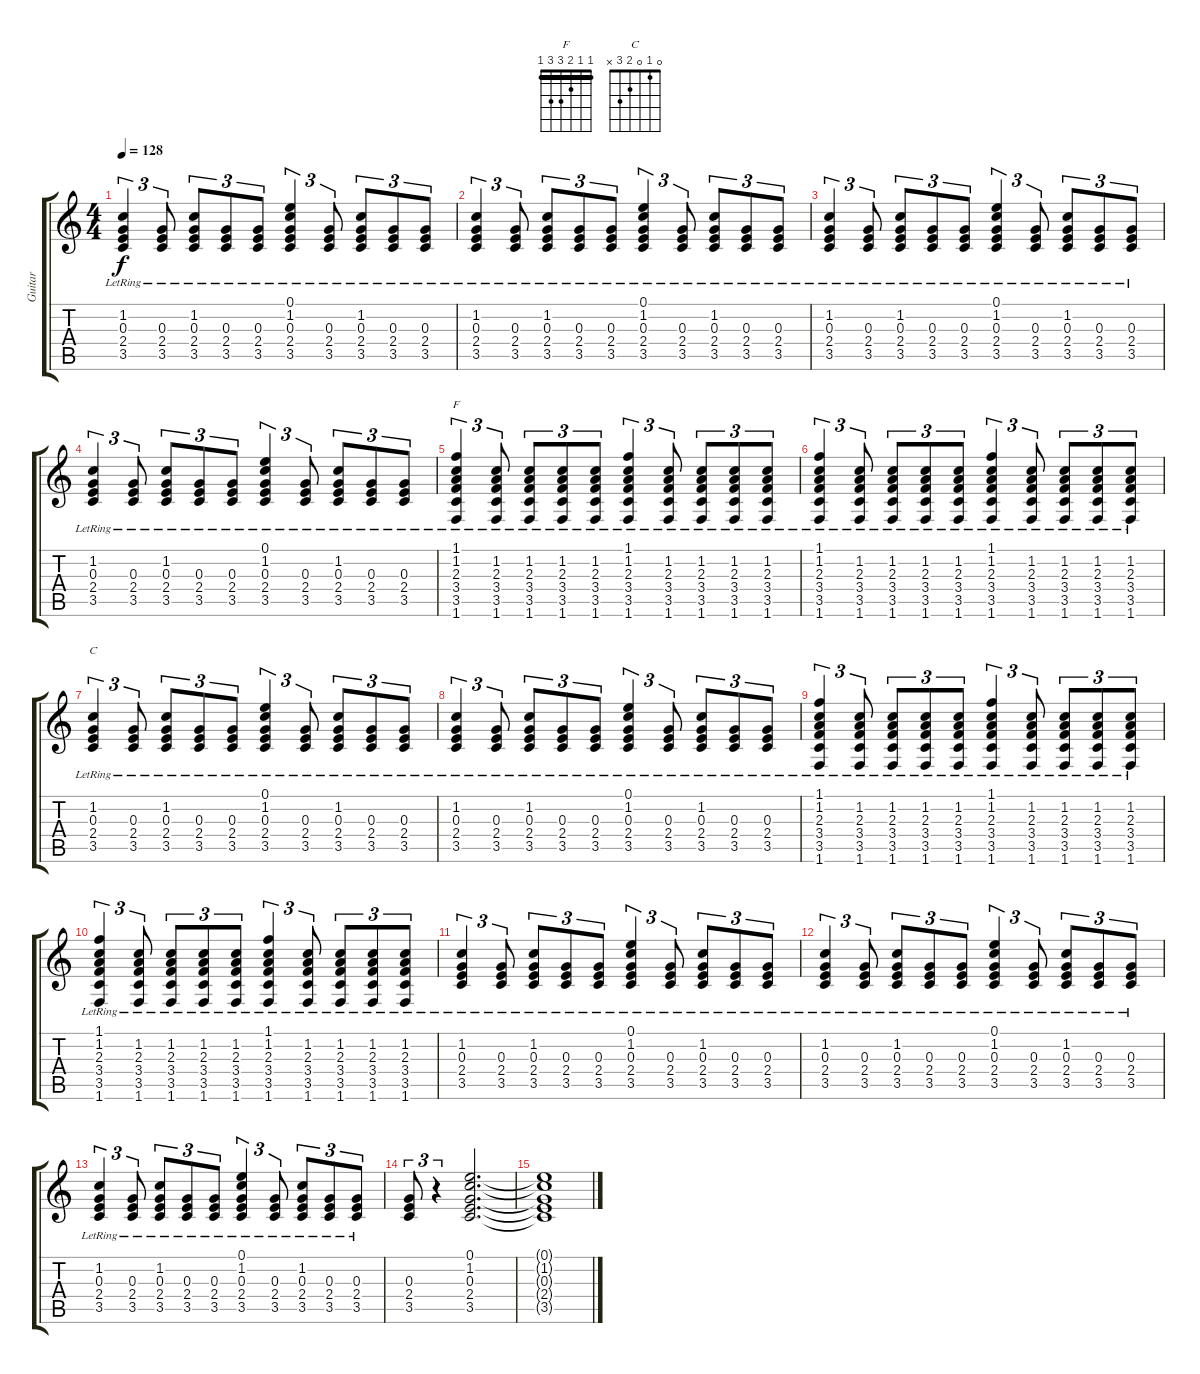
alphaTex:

\track ("Guitar" "Guitar") {instrument acousticguitarsteel}
\staff {score tabs}
\tuning (E4 B3 G3 D3 A2 E2) {hide}
\chord ("F" 1 1 2 3 3 1) {barre 1}
\chord ("C" 0 1 0 2 3 x)
\ts (4 4)
\tempo 128
\clef g2
\ks c
(1.2{lr} 0.3{lr} 2.4{lr} 3.5{lr}).4{tu (3 2) dy f} (0.3{lr} 2.4{lr} 3.5{lr}).8{tu (3 2)} (1.2{lr} 0.3{lr} 2.4{lr} 3.5{lr}).8{tu (3 2)} (0.3{lr} 2.4{lr} 3.5{lr}).8{tu (3 2)} (0.3{lr} 2.4{lr} 3.5{lr}).8{tu (3 2)} (0.1{lr} 1.2{lr} 0.3{lr} 2.4{lr} 3.5{lr}).4{tu (3 2)} (0.3{lr} 2.4{lr} 3.5{lr}).8{tu (3 2)} (1.2{lr} 0.3{lr} 2.4{lr} 3.5{lr}).8{tu (3 2)} (0.3{lr} 2.4{lr} 3.5{lr}).8{tu (3 2)} (0.3{lr} 2.4{lr} 3.5{lr}).8{tu (3 2)} |
(1.2{lr} 0.3{lr} 2.4{lr} 3.5{lr}).4{tu (3 2)} (0.3{lr} 2.4{lr} 3.5{lr}).8{tu (3 2)} (1.2{lr} 0.3{lr} 2.4{lr} 3.5{lr}).8{tu (3 2)} (0.3{lr} 2.4{lr} 3.5{lr}).8{tu (3 2)} (0.3{lr} 2.4{lr} 3.5{lr}).8{tu (3 2)} (0.1{lr} 1.2{lr} 0.3{lr} 2.4{lr} 3.5{lr}).4{tu (3 2)} (0.3{lr} 2.4{lr} 3.5{lr}).8{tu (3 2)} (1.2{lr} 0.3{lr} 2.4{lr} 3.5{lr}).8{tu (3 2)} (0.3{lr} 2.4{lr} 3.5{lr}).8{tu (3 2)} (0.3{lr} 2.4{lr} 3.5{lr}).8{tu (3 2)} |
(1.2{lr} 0.3{lr} 2.4{lr} 3.5{lr}).4{tu (3 2)} (0.3{lr} 2.4{lr} 3.5{lr}).8{tu (3 2)} (1.2{lr} 0.3{lr} 2.4{lr} 3.5{lr}).8{tu (3 2)} (0.3{lr} 2.4{lr} 3.5{lr}).8{tu (3 2)} (0.3{lr} 2.4{lr} 3.5{lr}).8{tu (3 2)} (0.1{lr} 1.2{lr} 0.3{lr} 2.4{lr} 3.5{lr}).4{tu (3 2)} (0.3{lr} 2.4{lr} 3.5{lr}).8{tu (3 2)} (1.2{lr} 0.3{lr} 2.4{lr} 3.5{lr}).8{tu (3 2)} (0.3{lr} 2.4{lr} 3.5{lr}).8{tu (3 2)} (0.3{lr} 2.4{lr} 3.5{lr}).8{tu (3 2)} |
(1.2{lr} 0.3{lr} 2.4{lr} 3.5{lr}).4{tu (3 2)} (0.3{lr} 2.4{lr} 3.5{lr}).8{tu (3 2)} (1.2{lr} 0.3{lr} 2.4{lr} 3.5{lr}).8{tu (3 2)} (0.3{lr} 2.4{lr} 3.5{lr}).8{tu (3 2)} (0.3{lr} 2.4{lr} 3.5{lr}).8{tu (3 2)} (0.1{lr} 1.2{lr} 0.3{lr} 2.4{lr} 3.5{lr}).4{tu (3 2)} (0.3{lr} 2.4{lr} 3.5{lr}).8{tu (3 2)} (1.2{lr} 0.3{lr} 2.4{lr} 3.5{lr}).8{tu (3 2)} (0.3{lr} 2.4{lr} 3.5{lr}).8{tu (3 2)} (0.3{lr} 2.4{lr} 3.5{lr}).8{tu (3 2)} |
(1.1{lr} 1.2{lr} 2.3{lr} 3.4{lr} 3.5{lr} 1.6{lr}).4{tu (3 2) ch "F"} (1.2{lr} 2.3{lr} 3.4{lr} 3.5{lr} 1.6{lr}).8{tu (3 2)} (1.2{lr} 2.3{lr} 3.4{lr} 3.5{lr} 1.6{lr}).8{tu (3 2)} (1.2{lr} 2.3{lr} 3.4{lr} 3.5{lr} 1.6{lr}).8{tu (3 2)} (1.2{lr} 2.3{lr} 3.4{lr} 3.5{lr} 1.6{lr}).8{tu (3 2)} (1.1{lr} 1.2{lr} 2.3{lr} 3.4{lr} 3.5{lr} 1.6{lr}).4{tu (3 2)} (1.2{lr} 2.3{lr} 3.4{lr} 3.5{lr} 1.6{lr}).8{tu (3 2)} (1.2{lr} 2.3{lr} 3.4{lr} 3.5{lr} 1.6{lr}).8{tu (3 2)} (1.2{lr} 2.3{lr} 3.4{lr} 3.5{lr} 1.6{lr}).8{tu (3 2)} (1.2{lr} 2.3{lr} 3.4{lr} 3.5{lr} 1.6{lr}).8{tu (3 2)} |
(1.1{lr} 1.2{lr} 2.3{lr} 3.4{lr} 3.5{lr} 1.6{lr}).4{tu (3 2)} (1.2{lr} 2.3{lr} 3.4{lr} 3.5{lr} 1.6{lr}).8{tu (3 2)} (1.2{lr} 2.3{lr} 3.4{lr} 3.5{lr} 1.6{lr}).8{tu (3 2)} (1.2{lr} 2.3{lr} 3.4{lr} 3.5{lr} 1.6{lr}).8{tu (3 2)} (1.2{lr} 2.3{lr} 3.4{lr} 3.5{lr} 1.6{lr}).8{tu (3 2)} (1.1{lr} 1.2{lr} 2.3{lr} 3.4{lr} 3.5{lr} 1.6{lr}).4{tu (3 2)} (1.2{lr} 2.3{lr} 3.4{lr} 3.5{lr} 1.6{lr}).8{tu (3 2)} (1.2{lr} 2.3{lr} 3.4{lr} 3.5{lr} 1.6).8{tu (3 2)} (1.2{lr} 2.3{lr} 3.4{lr} 3.5{lr} 1.6).8{tu (3 2)} (1.2{lr} 2.3{lr} 3.4{lr} 3.5{lr} 1.6).8{tu (3 2)} |
(1.2{lr} 0.3{lr} 2.4{lr} 3.5{lr}).4{tu (3 2) ch "C"} (0.3{lr} 2.4{lr} 3.5{lr}).8{tu (3 2)} (1.2{lr} 0.3{lr} 2.4{lr} 3.5{lr}).8{tu (3 2)} (0.3{lr} 2.4{lr} 3.5{lr}).8{tu (3 2)} (0.3{lr} 2.4{lr} 3.5{lr}).8{tu (3 2)} (0.1{lr} 1.2{lr} 0.3{lr} 2.4{lr} 3.5{lr}).4{tu (3 2)} (0.3{lr} 2.4{lr} 3.5{lr}).8{tu (3 2)} (1.2{lr} 0.3{lr} 2.4{lr} 3.5{lr}).8{tu (3 2)} (0.3{lr} 2.4{lr} 3.5{lr}).8{tu (3 2)} (0.3{lr} 2.4{lr} 3.5{lr}).8{tu (3 2)} |
(1.2{lr} 0.3{lr} 2.4{lr} 3.5{lr}).4{tu (3 2)} (0.3{lr} 2.4{lr} 3.5{lr}).8{tu (3 2)} (1.2{lr} 0.3{lr} 2.4{lr} 3.5{lr}).8{tu (3 2)} (0.3{lr} 2.4{lr} 3.5{lr}).8{tu (3 2)} (0.3{lr} 2.4{lr} 3.5{lr}).8{tu (3 2)} (0.1{lr} 1.2{lr} 0.3{lr} 2.4{lr} 3.5{lr}).4{tu (3 2)} (0.3{lr} 2.4{lr} 3.5{lr}).8{tu (3 2)} (1.2{lr} 0.3{lr} 2.4{lr} 3.5{lr}).8{tu (3 2)} (0.3{lr} 2.4{lr} 3.5{lr}).8{tu (3 2)} (0.3{lr} 2.4{lr} 3.5{lr}).8{tu (3 2)} |
(1.1{lr} 1.2{lr} 2.3{lr} 3.4{lr} 3.5{lr} 1.6{lr}).4{tu (3 2)} (1.2{lr} 2.3{lr} 3.4{lr} 3.5{lr} 1.6{lr}).8{tu (3 2)} (1.2{lr} 2.3{lr} 3.4{lr} 3.5{lr} 1.6{lr}).8{tu (3 2)} (1.2{lr} 2.3{lr} 3.4{lr} 3.5{lr} 1.6{lr}).8{tu (3 2)} (1.2{lr} 2.3{lr} 3.4{lr} 3.5{lr} 1.6{lr}).8{tu (3 2)} (1.1{lr} 1.2{lr} 2.3{lr} 3.4{lr} 3.5{lr} 1.6{lr}).4{tu (3 2)} (1.2{lr} 2.3{lr} 3.4{lr} 3.5{lr} 1.6{lr}).8{tu (3 2)} (1.2{lr} 2.3{lr} 3.4{lr} 3.5{lr} 1.6{lr}).8{tu (3 2)} (1.2{lr} 2.3{lr} 3.4{lr} 3.5{lr} 1.6{lr}).8{tu (3 2)} (1.2{lr} 2.3{lr} 3.4{lr} 3.5{lr} 1.6{lr}).8{tu (3 2)} |
(1.1{lr} 1.2{lr} 2.3{lr} 3.4{lr} 3.5{lr} 1.6{lr}).4{tu (3 2)} (1.2{lr} 2.3{lr} 3.4{lr} 3.5{lr} 1.6{lr}).8{tu (3 2)} (1.2{lr} 2.3{lr} 3.4{lr} 3.5{lr} 1.6{lr}).8{tu (3 2)} (1.2{lr} 2.3{lr} 3.4{lr} 3.5{lr} 1.6{lr}).8{tu (3 2)} (1.2{lr} 2.3{lr} 3.4{lr} 3.5{lr} 1.6{lr}).8{tu (3 2)} (1.1{lr} 1.2{lr} 2.3{lr} 3.4{lr} 3.5{lr} 1.6{lr}).4{tu (3 2)} (1.2{lr} 2.3{lr} 3.4{lr} 3.5{lr} 1.6{lr}).8{tu (3 2)} (1.2{lr} 2.3{lr} 3.4{lr} 3.5{lr} 1.6).8{tu (3 2)} (1.2{lr} 2.3{lr} 3.4{lr} 3.5{lr} 1.6).8{tu (3 2)} (1.2{lr} 2.3{lr} 3.4{lr} 3.5{lr} 1.6).8{tu (3 2)} |
(1.2{lr} 0.3{lr} 2.4{lr} 3.5{lr}).4{tu (3 2)} (0.3{lr} 2.4{lr} 3.5{lr}).8{tu (3 2)} (1.2{lr} 0.3{lr} 2.4{lr} 3.5{lr}).8{tu (3 2)} (0.3{lr} 2.4{lr} 3.5{lr}).8{tu (3 2)} (0.3{lr} 2.4{lr} 3.5{lr}).8{tu (3 2)} (0.1{lr} 1.2{lr} 0.3{lr} 2.4{lr} 3.5{lr}).4{tu (3 2)} (0.3{lr} 2.4{lr} 3.5{lr}).8{tu (3 2)} (1.2{lr} 0.3{lr} 2.4{lr} 3.5{lr}).8{tu (3 2)} (0.3{lr} 2.4{lr} 3.5{lr}).8{tu (3 2)} (0.3{lr} 2.4{lr} 3.5{lr}).8{tu (3 2)} |
(1.2{lr} 0.3{lr} 2.4{lr} 3.5{lr}).4{tu (3 2)} (0.3{lr} 2.4{lr} 3.5{lr}).8{tu (3 2)} (1.2{lr} 0.3{lr} 2.4{lr} 3.5{lr}).8{tu (3 2)} (0.3{lr} 2.4{lr} 3.5{lr}).8{tu (3 2)} (0.3{lr} 2.4{lr} 3.5{lr}).8{tu (3 2)} (0.1{lr} 1.2{lr} 0.3{lr} 2.4{lr} 3.5{lr}).4{tu (3 2)} (0.3{lr} 2.4{lr} 3.5{lr}).8{tu (3 2)} (1.2{lr} 0.3{lr} 2.4{lr} 3.5{lr}).8{tu (3 2)} (0.3{lr} 2.4{lr} 3.5{lr}).8{tu (3 2)} (0.3{lr} 2.4{lr} 3.5{lr}).8{tu (3 2)} |
(1.2{lr} 0.3{lr} 2.4{lr} 3.5{lr}).4{tu (3 2)} (0.3{lr} 2.4{lr} 3.5{lr}).8{tu (3 2)} (1.2{lr} 0.3{lr} 2.4{lr} 3.5{lr}).8{tu (3 2)} (0.3{lr} 2.4{lr} 3.5{lr}).8{tu (3 2)} (0.3{lr} 2.4{lr} 3.5{lr}).8{tu (3 2)} (0.1{lr} 1.2{lr} 0.3{lr} 2.4{lr} 3.5{lr}).4{tu (3 2)} (0.3{lr} 2.4{lr} 3.5{lr}).8{tu (3 2)} (1.2{lr} 0.3{lr} 2.4{lr} 3.5{lr}).8{tu (3 2)} (0.3{lr} 2.4{lr} 3.5{lr}).8{tu (3 2)} (0.3{lr} 2.4{lr} 3.5{lr}).8{tu (3 2)} |
(0.3 2.4 3.5).8{tu (3 2)} r.4{tu (3 2)} (0.1 1.2 0.3 2.4 3.5).2{d} |
(0.1{t} 1.2{t} 0.3{t} 2.4{t} 3.5{t}).1
